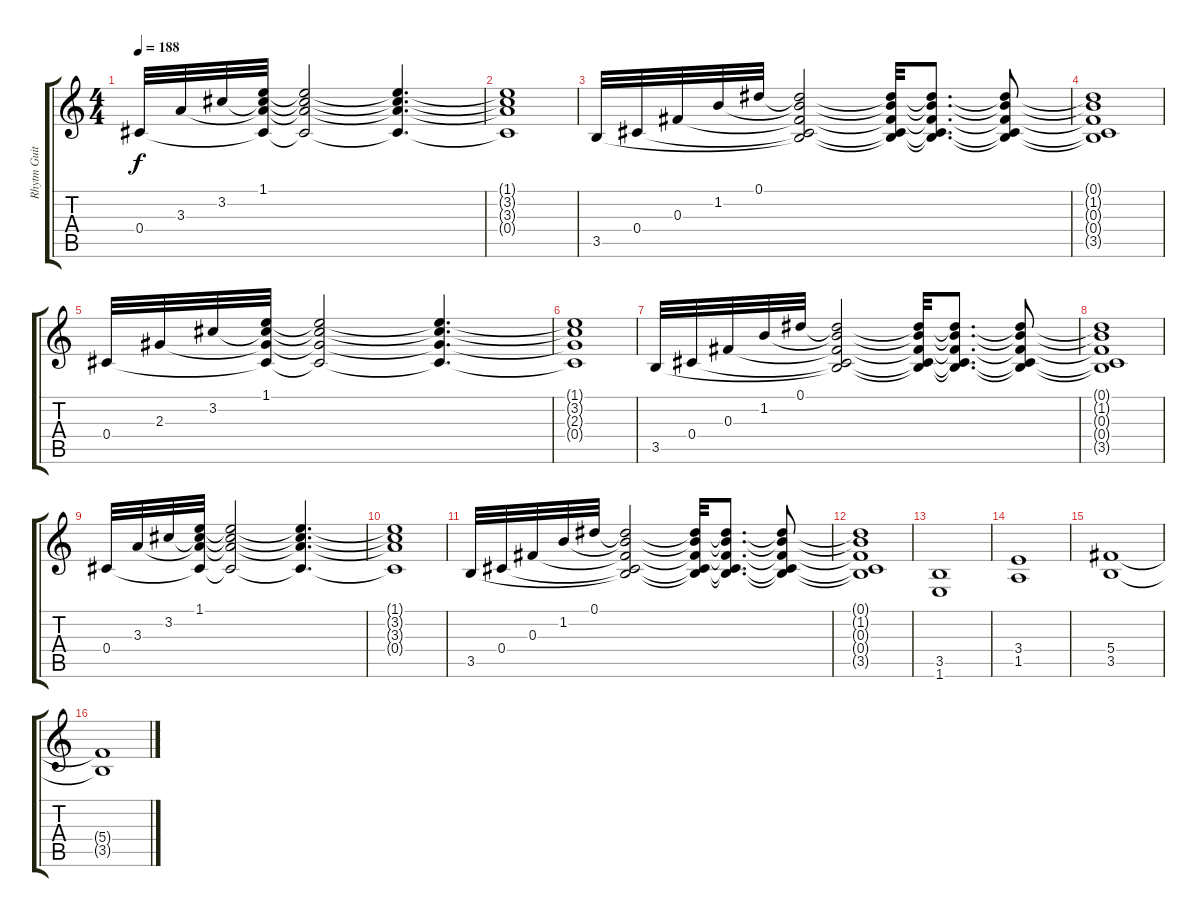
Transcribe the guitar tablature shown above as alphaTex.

\track ("Rhytm Guitar" "Rhytm Guit") {instrument distortionguitar}
\staff {score tabs}
\tuning (Eb4 Bb3 Gb3 Db3 Ab2 Eb2) {hide}
\ts (4 4)
\tempo 188
\clef g2
\ks c
0.4.32{dy f} 3.3.32 3.2.32 (1.1 3.2{t} 3.3{t} 0.4{t}).32 (1.1{t} 3.2{t} 3.3{t} 0.4{t}).2 (1.1{t} 3.2{t} 3.3{t} 0.4{t}).4{d} |
(1.1{t} 3.2{t} 3.3{t} 0.4{t}).1 |
3.5.32 0.4.32 0.3.32 1.2.32 0.1.32 (0.1{t} 1.2{t} 0.3{t} 0.4{t} 3.5{t}).2 (0.1{t} 1.2{t} 0.3{t} 0.4{t} 3.5{t}).32 (0.1{t} 1.2{t} 0.3{t} 0.4{t} 3.5{t}).8{d} (0.1{t} 1.2{t} 0.3{t} 0.4{t} 3.5{t}).8 |
(0.1{t} 1.2{t} 0.3{t} 0.4{t} 3.5{t}).1 |
0.4.32 2.3.32 3.2.32 (1.1 3.2{t} 2.3{t} 0.4{t}).32 (1.1{t} 3.2{t} 2.3{t} 0.4{t}).2 (1.1{t} 3.2{t} 2.3{t} 0.4{t}).4{d} |
(1.1{t} 3.2{t} 2.3{t} 0.4{t}).1 |
3.5.32 0.4.32 0.3.32 1.2.32 0.1.32 (0.1{t} 1.2{t} 0.3{t} 0.4{t} 3.5{t}).2 (0.1{t} 1.2{t} 0.3{t} 0.4{t} 3.5{t}).32 (0.1{t} 1.2{t} 0.3{t} 0.4{t} 3.5{t}).8{d} (0.1{t} 1.2{t} 0.3{t} 0.4{t} 3.5{t}).8 |
(0.1{t} 1.2{t} 0.3{t} 0.4{t} 3.5{t}).1 |
0.4.32 3.3.32 3.2.32 (1.1 3.2{t} 3.3{t} 0.4{t}).32 (1.1{t} 3.2{t} 3.3{t} 0.4{t}).2 (1.1{t} 3.2{t} 3.3{t} 0.4{t}).4{d} |
(1.1{t} 3.2{t} 3.3{t} 0.4{t}).1 |
3.5.32 0.4.32 0.3.32 1.2.32 0.1.32 (0.1{t} 1.2{t} 0.3{t} 0.4{t} 3.5{t}).2 (0.1{t} 1.2{t} 0.3{t} 0.4{t} 3.5{t}).32 (0.1{t} 1.2{t} 0.3{t} 0.4{t} 3.5{t}).8{d} (0.1{t} 1.2{t} 0.3{t} 0.4{t} 3.5{t}).8 |
(0.1{t} 1.2{t} 0.3{t} 0.4{t} 3.5{t}).1 |
(3.5 1.6).1{instrument distortionguitar} |
(3.4 1.5).1 |
(5.4 3.5).1 |
(5.4{t} 3.5{t}).1
